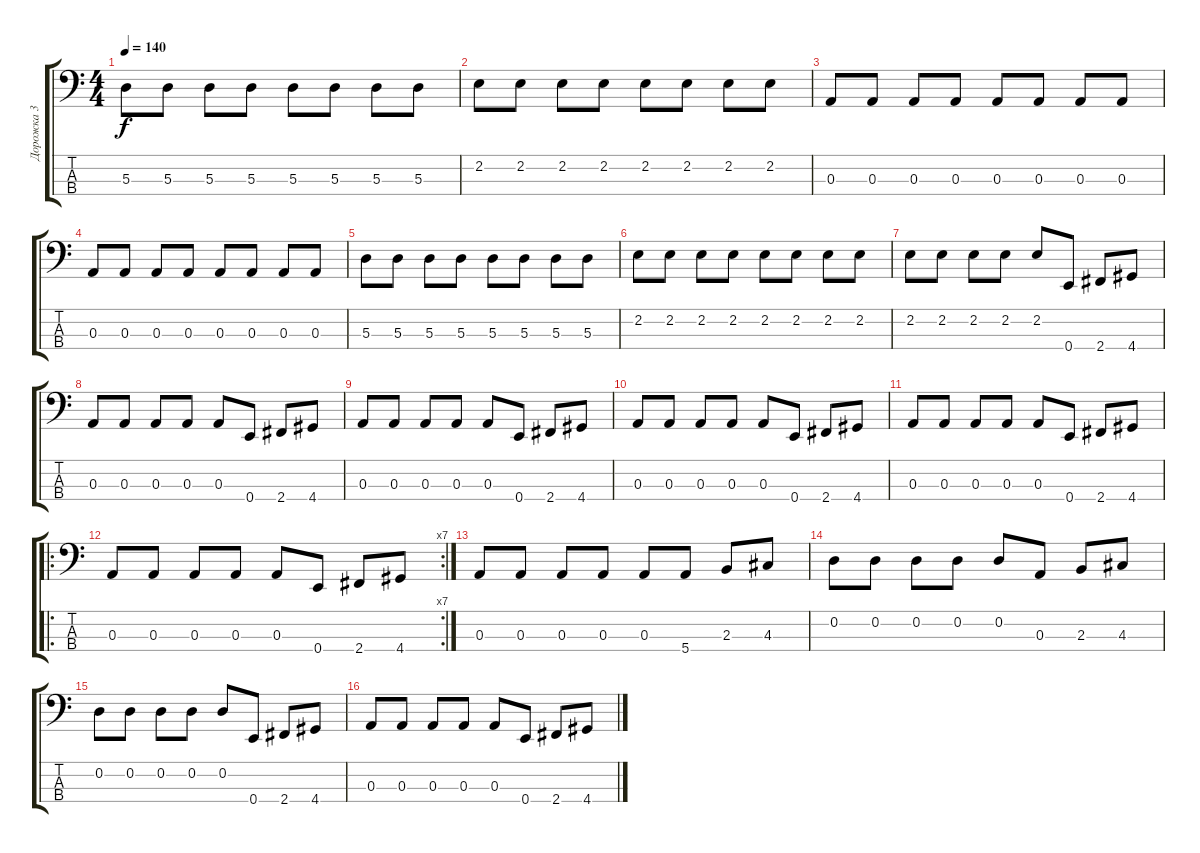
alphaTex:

\track ("Дорожка 3" "Дорожка 3") {instrument electricbassfinger}
\staff {score tabs}
\tuning (G2 D2 A1 E1) {hide}
\ts (4 4)
\tempo 140
\clef f4
\ks c
5.3.8{dy f} 5.3.8 5.3.8 5.3.8 5.3.8 5.3.8 5.3.8 5.3.8 |
2.2.8 2.2.8 2.2.8 2.2.8 2.2.8 2.2.8 2.2.8 2.2.8 |
0.3.8 0.3.8 0.3.8 0.3.8 0.3.8 0.3.8 0.3.8 0.3.8 |
0.3.8 0.3.8 0.3.8 0.3.8 0.3.8 0.3.8 0.3.8 0.3.8 |
5.3.8 5.3.8 5.3.8 5.3.8 5.3.8 5.3.8 5.3.8 5.3.8 |
2.2.8 2.2.8 2.2.8 2.2.8 2.2.8 2.2.8 2.2.8 2.2.8 |
2.2.8 2.2.8 2.2.8 2.2.8 2.2.8 0.4.8 2.4.8 4.4.8 |
0.3.8 0.3.8 0.3.8 0.3.8 0.3.8 0.4.8 2.4.8 4.4.8 |
0.3.8 0.3.8 0.3.8 0.3.8 0.3.8 0.4.8 2.4.8 4.4.8 |
0.3.8 0.3.8 0.3.8 0.3.8 0.3.8 0.4.8 2.4.8 4.4.8 |
0.3.8 0.3.8 0.3.8 0.3.8 0.3.8 0.4.8 2.4.8 4.4.8 |
\ro
\rc 7
0.3.8 0.3.8 0.3.8 0.3.8 0.3.8 0.4.8 2.4.8 4.4.8 |
0.3.8 0.3.8 0.3.8 0.3.8 0.3.8 5.4.8 2.3.8 4.3.8 |
0.2.8 0.2.8 0.2.8 0.2.8 0.2.8 0.3.8 2.3.8 4.3.8 |
0.2.8 0.2.8 0.2.8 0.2.8 0.2.8 0.4.8 2.4.8 4.4.8 |
0.3.8 0.3.8 0.3.8 0.3.8 0.3.8 0.4.8 2.4.8 4.4.8
